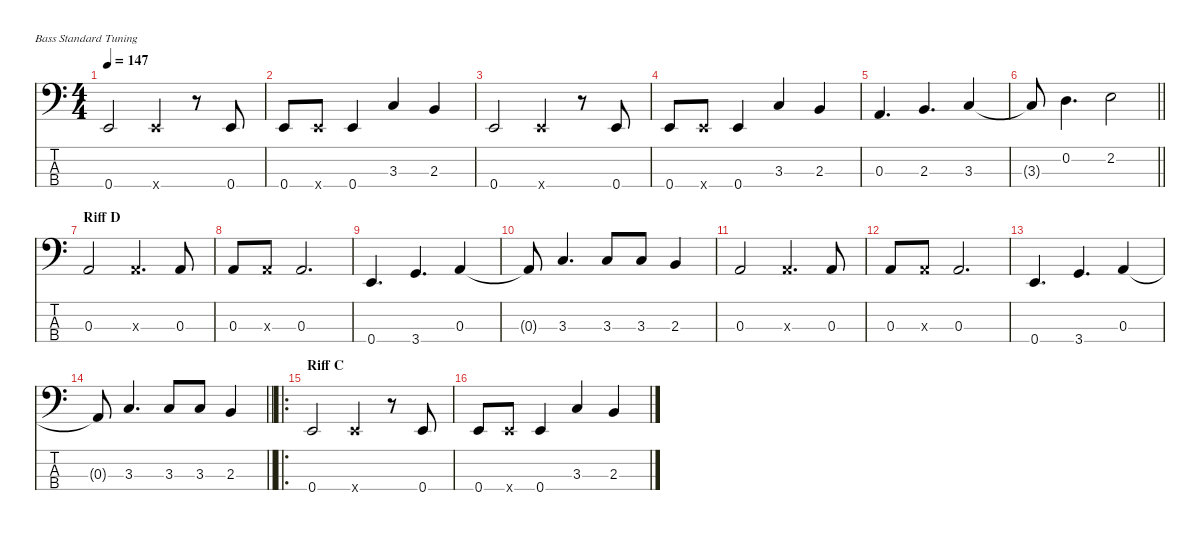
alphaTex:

\defaultSystemsLayout 4
\hideDynamics
\bracketExtendMode nobrackets
\singleTrackTrackNamePolicy hidden
\multiTrackTrackNamePolicy hidden
\firstSystemTrackNameMode fullname
\otherSystemsTrackNameOrientation horizontal
\track ("Bass" "el.bs.") {instrument electricbassfinger}
\staff {score tabs}
\tuning (G2 D2 A1 E1)
\ts (4 4)
\tempo 147
\clef f4
\ks c
0.4.2{dy f} 0.4{x}.4 r.8 0.4.8 |
0.4.8 0.4{x}.8 0.4.4 3.3.4 2.3.4 |
0.4.2 0.4{x}.4 r.8 0.4.8 |
0.4.8 0.4{x}.8 0.4.4 3.3.4 2.3.4 |
0.3.4{d} 2.3.4{d} 3.3.4 |
\barLineRight lightlight
3.3{t}.8 0.2.4{d} 2.2.2 |
\section ("" "Riff D")
0.3.2 0.3{x}.4{d} 0.3.8 |
0.3.8 0.3{x}.8 0.3.2{d} |
0.4.4{d} 3.4.4{d} 0.3.4 |
0.3{t}.8 3.3.4{d} 3.3.8 3.3.8 2.3.4 |
0.3.2 0.3{x}.4{d} 0.3.8 |
0.3.8 0.3{x}.8 0.3.2{d} |
0.4.4{d} 3.4.4{d} 0.3.4 |
\barLineRight lightlight
0.3{t}.8 3.3.4{d} 3.3.8 3.3.8 2.3.4 |
\ro
\section ("" "Riff C")
0.4.2{dy ff} 0.4{x}.4{dy f} r.8 0.4.8 |
0.4.8 0.4{x}.8 0.4.4 3.3.4 2.3.4
